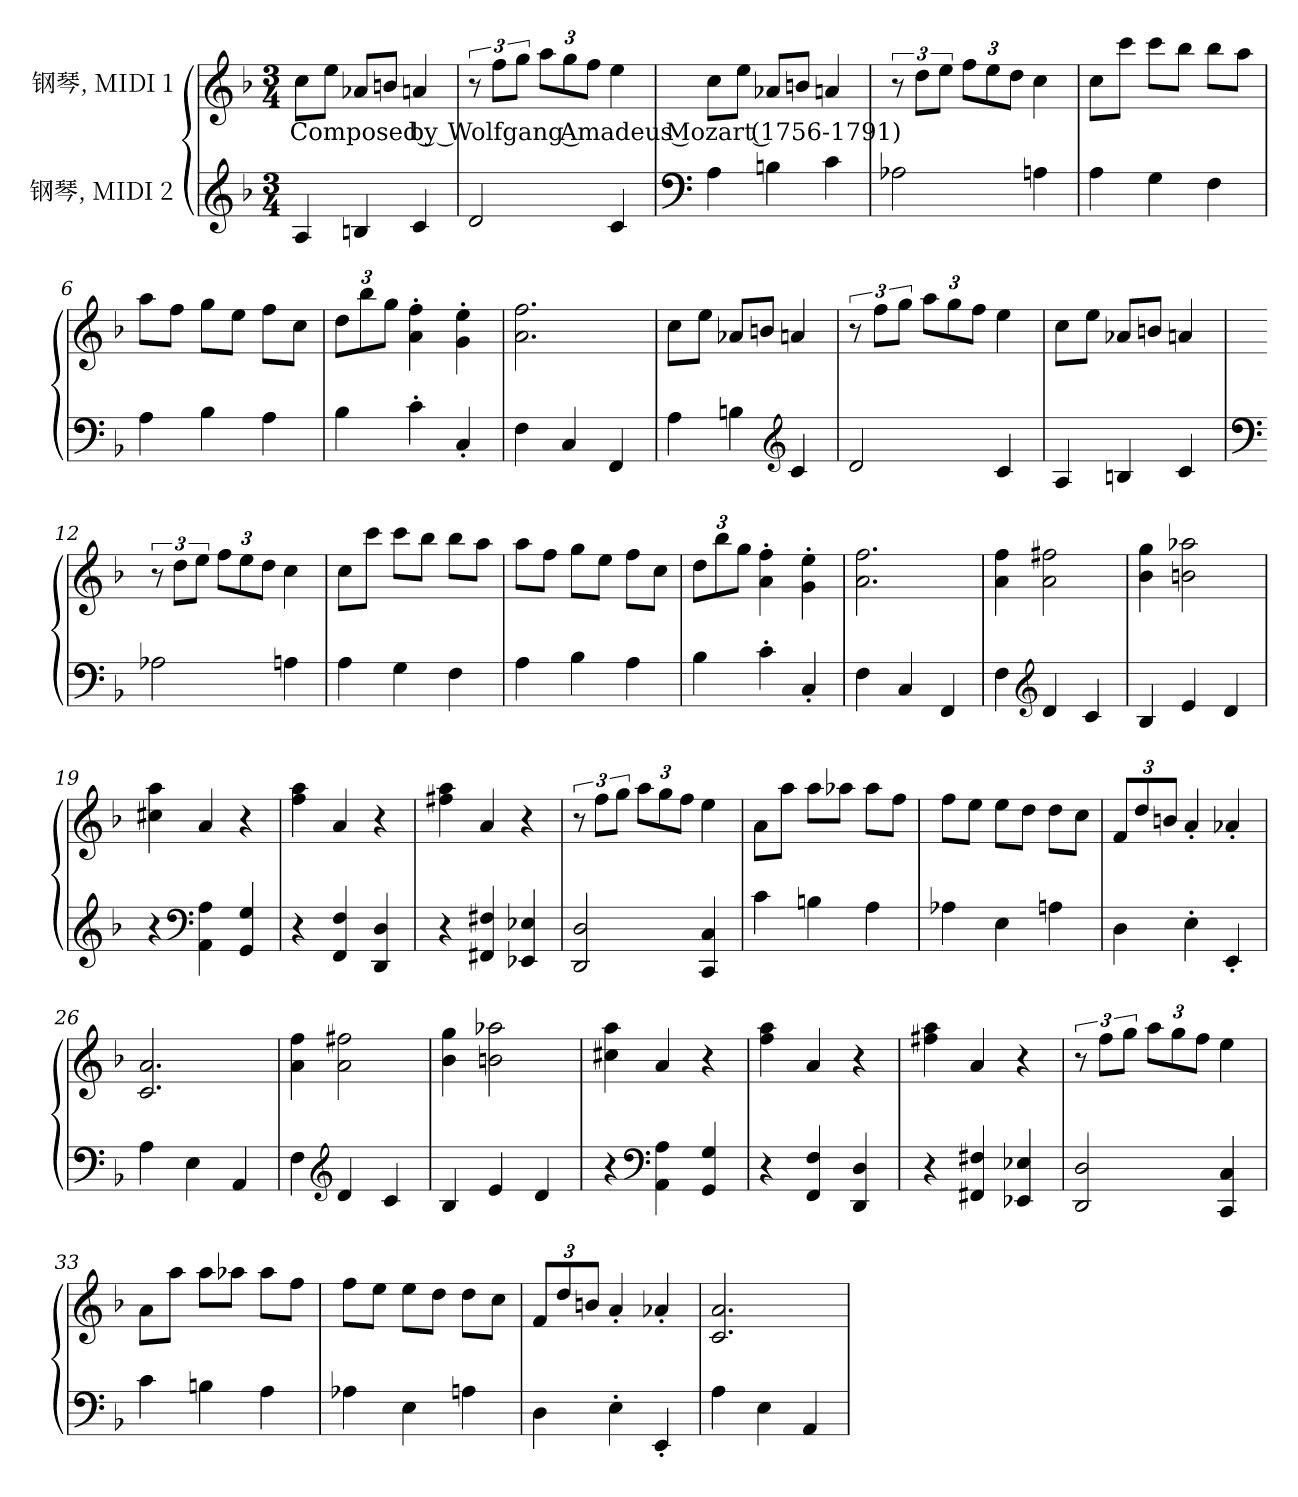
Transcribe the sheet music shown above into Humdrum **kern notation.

**kern	**kern	**text
*part2	*part1	*part1
*staff2	*staff1	*staff1
*I"钢琴, MIDI 2	*I"钢琴, MIDI 1	*
*clefG2	*clefG2	*
*k[b-]	*k[b-]	*
*M3/4	*M3/4	*
*MM95	*MM95	*
=1	=1	=1
4A/	8cc\L	Composed by Wolfgang Amadeus Mozart (1756-1791)
.	8ee\J	.
4Bn/	8a-X/L	.
.	8bn/J	.
4c/	4an/	.
!!LO:LB:g=z
=2	=2	=2
2d/	12r	.
.	12ff\L	.
.	12gg\J	.
*	*Xbrackettup	*
.	12aa\L	.
.	12gg\	.
.	12ff\J	.
4c/	4ee\	.
=3	=3	=3
*clefF4	*	*
4A\	8cc\L	.
.	8ee\J	.
4Bn\	8a-X/L	.
.	8bn/J	.
4c\	4an/	.
=4	=4	=4
*	*brackettup	*
2A-X\	12r	.
.	12dd\L	.
.	12ee\J	.
*	*Xbrackettup	*
.	12ff\L	.
.	12ee\	.
.	12dd\J	.
4An\	4cc\	.
=5	=5	=5
4A\	8cc\L	.
.	8ccc\J	.
4G\	8ccc\L	.
.	8bb-\J	.
4F\	8bb-\L	.
.	8aa\J	.
=6	=6	=6
4A\	8aa\L	.
.	8ff\J	.
4B-\	8gg\L	.
.	8ee\J	.
4A\	8ff\L	.
.	8cc\J	.
!!LO:LB:g=z
=7	=7	=7
4B-\	12dd\L	.
.	12bb-\	.
.	12gg\J	.
4c'\	4a\' 4ff\'	.
4C'/	4g\' 4ee\'	.
=8	=8	=8
4F\	2.a\ 2.ff\	.
4C/	.	.
4FF/	.	.
=9	=9	=9
4A\	8cc\L	.
.	8ee\J	.
4Bn\	8a-X/L	.
.	8bn/J	.
*clefG2	*	*
4c/	4an/	.
=10	=10	=10
*	*brackettup	*
2d/	12r	.
.	12ff\L	.
.	12gg\J	.
*	*Xbrackettup	*
.	12aa\L	.
.	12gg\	.
.	12ff\J	.
4c/	4ee\	.
=11	=11	=11
4A/	8cc\L	.
.	8ee\J	.
4Bn/	8a-X/L	.
.	8bn/J	.
4c/	4an/	.
=12	=12	=12
*clefF4	*	*
*	*brackettup	*
2A-X\	12r	.
.	12dd\L	.
.	12ee\J	.
*	*Xbrackettup	*
.	12ff\L	.
.	12ee\	.
.	12dd\J	.
4An\	4cc\	.
!!LO:LB:g=z
=13	=13	=13
4A\	8cc\L	.
.	8ccc\J	.
4G\	8ccc\L	.
.	8bb-\J	.
4F\	8bb-\L	.
.	8aa\J	.
=14	=14	=14
4A\	8aa\L	.
.	8ff\J	.
4B-\	8gg\L	.
.	8ee\J	.
4A\	8ff\L	.
.	8cc\J	.
=15	=15	=15
4B-\	12dd\L	.
.	12bb-\	.
.	12gg\J	.
4c'\	4a\' 4ff\'	.
4C'/	4g\' 4ee\'	.
=16	=16	=16
4F\	2.a\ 2.ff\	.
4C/	.	.
4FF/	.	.
=17	=17	=17
4F\	4a\ 4ff\	.
*clefG2	*	*
4d/	2a\ 2ff#X\	.
4c/	.	.
=18	=18	=18
4B-/	4b-\ 4gg\	.
4e/	2bn\ 2aa-X\	.
4d/	.	.
=19	=19	=19
4r	4cc#X\ 4aa\	.
*clefF4	*	*
4AA\ 4A\	4a/	.
4GG/ 4G/	4r	.
!!LO:LB:g=z
=20	=20	=20
4r	4ff\ 4aa\	.
4FF/ 4F/	4a/	.
4DD/ 4D/	4r	.
=21	=21	=21
4r	4ff#X\ 4aa\	.
4FF#X/ 4F#X/	4a/	.
4EE-X/ 4E-X/	4r	.
=22	=22	=22
*	*brackettup	*
2DD/ 2D/	12r	.
.	12ff\L	.
.	12gg\J	.
*	*Xbrackettup	*
.	12aa\L	.
.	12gg\	.
.	12ff\J	.
4CC/ 4C/	4ee\	.
=23	=23	=23
4c\	8a\L	.
.	8aa\J	.
4Bn\	8aa\L	.
.	8aa-X\J	.
4A\	8aa-\L	.
.	8ff\J	.
=24	=24	=24
4A-X\	8ff\L	.
.	8ee\J	.
4E\	8ee\L	.
.	8dd\J	.
4An\	8dd\L	.
.	8cc\J	.
=25	=25	=25
4D\	12f/L	.
.	12dd/	.
.	12bn/J	.
4E'\	4a'/	.
4EE'/	4a-X'/	.
=26	=26	=26
4A\	2.c/ 2.a/	.
4E\	.	.
4AA/	.	.
!!LO:LB:g=z
=27	=27	=27
4F\	4a\ 4ff\	.
*clefG2	*	*
4d/	2a\ 2ff#X\	.
4c/	.	.
=28	=28	=28
4B-/	4b-\ 4gg\	.
4e/	2bn\ 2aa-X\	.
4d/	.	.
=29	=29	=29
4r	4cc#X\ 4aa\	.
*clefF4	*	*
4AA\ 4A\	4a/	.
4GG/ 4G/	4r	.
=30	=30	=30
4r	4ff\ 4aa\	.
4FF/ 4F/	4a/	.
4DD/ 4D/	4r	.
=31	=31	=31
4r	4ff#X\ 4aa\	.
4FF#X/ 4F#X/	4a/	.
4EE-X/ 4E-X/	4r	.
=32	=32	=32
*	*brackettup	*
2DD/ 2D/	12r	.
.	12ff\L	.
.	12gg\J	.
*	*Xbrackettup	*
.	12aa\L	.
.	12gg\	.
.	12ff\J	.
4CC/ 4C/	4ee\	.
=33	=33	=33
4c\	8a\L	.
.	8aa\J	.
4Bn\	8aa\L	.
.	8aa-X\J	.
4A\	8aa-\L	.
.	8ff\J	.
!!LO:PB:g=z
=34	=34	=34
4A-X\	8ff\L	.
.	8ee\J	.
4E\	8ee\L	.
.	8dd\J	.
4An\	8dd\L	.
.	8cc\J	.
=35	=35	=35
4D\	12f/L	.
.	12dd/	.
.	12bn/J	.
4E'\	4a'/	.
4EE'/	4a-X'/	.
=36	=36	=36
4A\	2.c/ 2.a/	.
4E\	.	.
4AA/	.	.
=	=	=
*-	*-	*-
